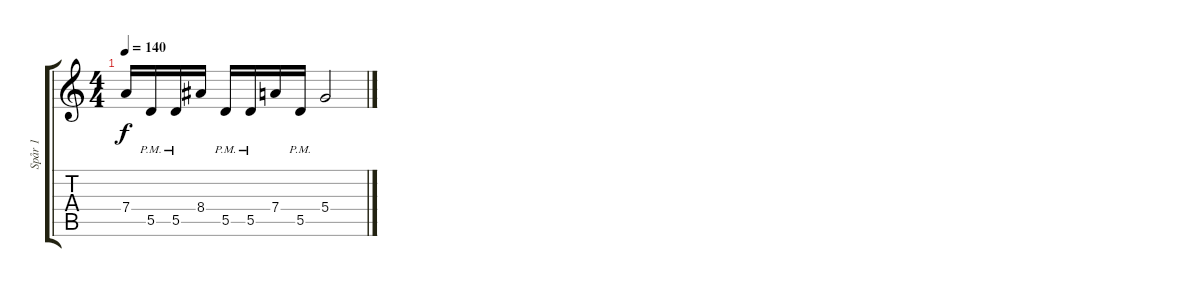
\track ("Spår 1" "Spår 1") {instrument distortionguitar}
\staff {score tabs}
\tuning (E4 B3 G3 D3 A2 E2) {hide}
\ts (4 4)
\tempo 140
\clef g2
\ks c
7.4.16{dy f} 5.5{pm}.16 5.5{pm}.16 8.4.16 5.5{pm}.16 5.5{pm}.16 7.4.16 5.5{pm}.16 5.4.2
